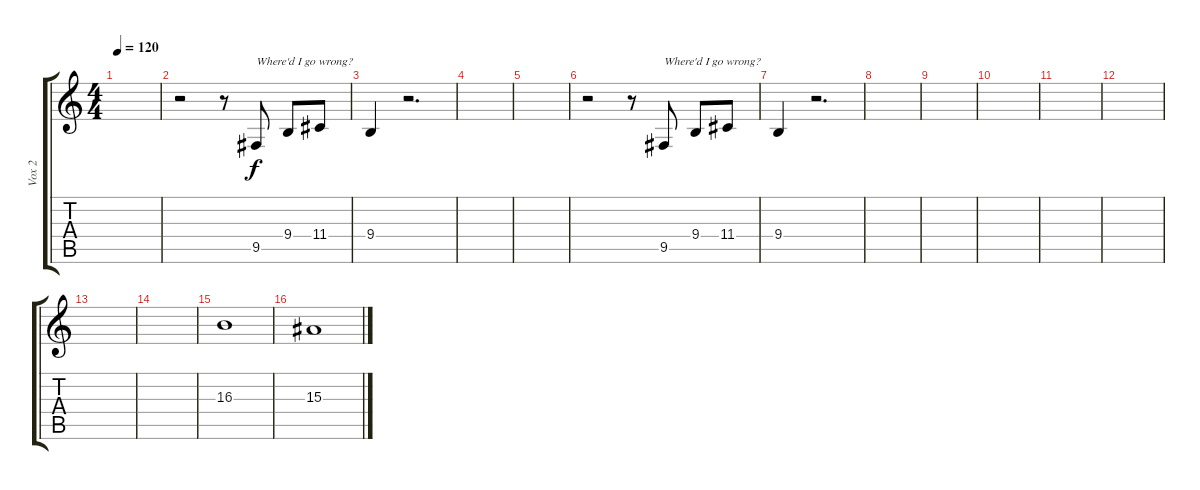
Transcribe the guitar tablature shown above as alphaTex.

\track ("Vox 2" "Vox 2") {instrument oboe}
\staff {score tabs}
\tuning (E4 B3 G3 D3 A2 E2) {hide}
\ts (4 4)
\tempo 120
\clef g2
\ks c
|
r.2 r.8 9.5.8{txt "Where'd I go wrong?"} 9.4.8 11.4.8 |
9.4.4 r.2{d} |
|
|
r.2 r.8 9.5.8{txt "Where'd I go wrong?"} 9.4.8 11.4.8 |
9.4.4 r.2{d} |
|
|
|
|
|
|
|
16.3.1{volume 12} |
15.3.1
